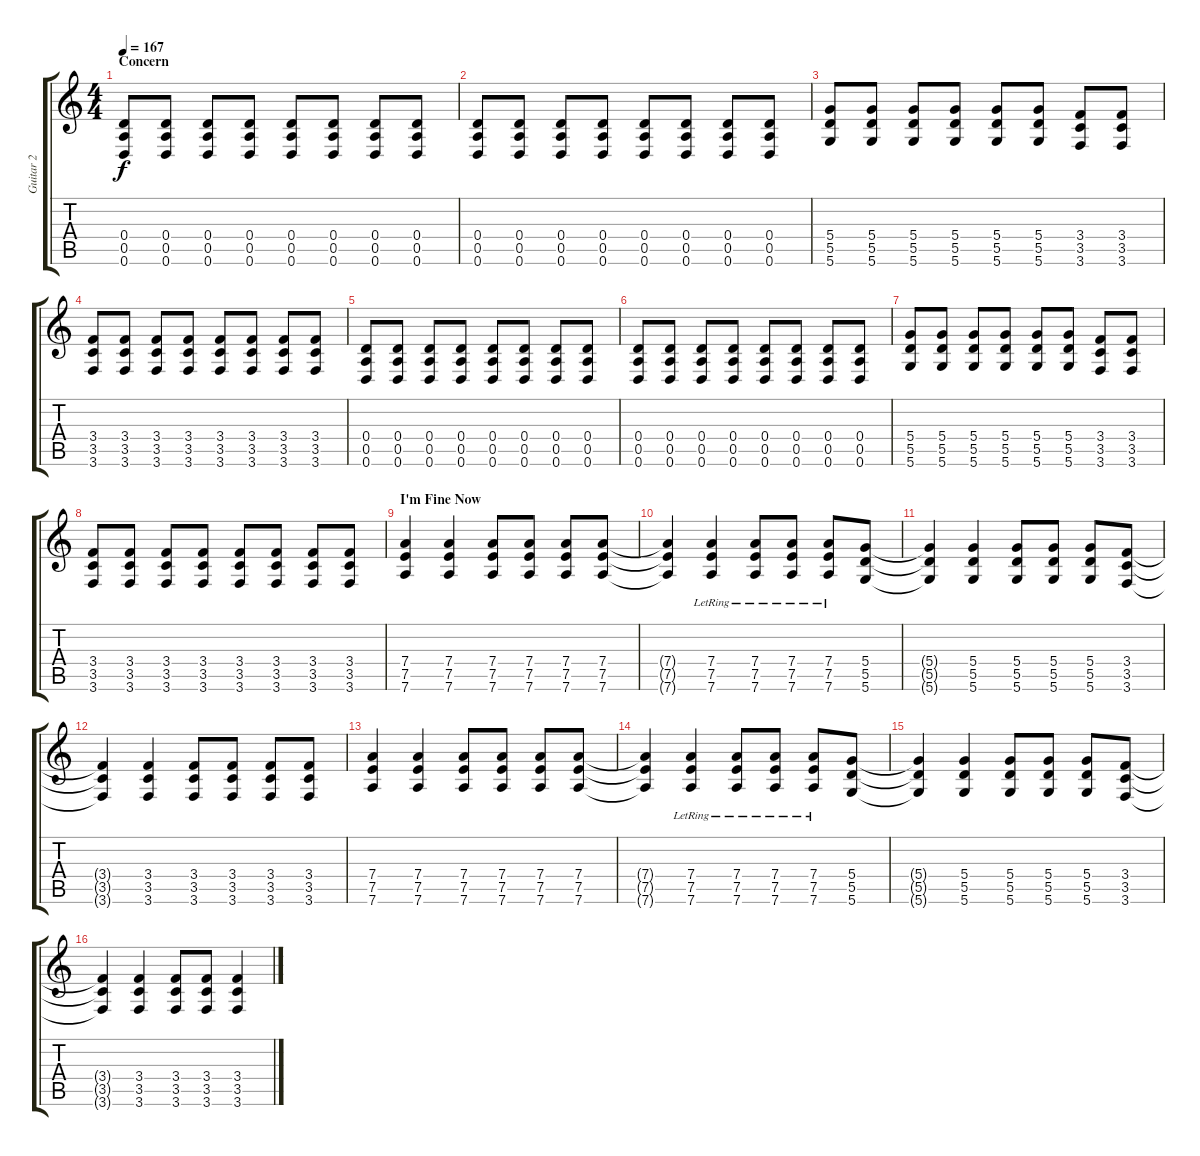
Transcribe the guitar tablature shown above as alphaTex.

\track ("Guitar 2" "Guitar 2") {instrument acousticguitarsteel}
\staff {score tabs}
\tuning (E4 B3 G3 D3 A2 D2) {hide}
\ts (4 4)
\section ("" "Concern")
\tempo 167
\clef g2
\ks c
(0.4 0.5 0.6).8{dy f volume 10 instrument distortionguitar} (0.4 0.5 0.6).8 (0.4 0.5 0.6).8 (0.4 0.5 0.6).8 (0.4 0.5 0.6).8 (0.4 0.5 0.6).8 (0.4 0.5 0.6).8 (0.4 0.5 0.6).8 |
(0.4 0.5 0.6).8 (0.4 0.5 0.6).8 (0.4 0.5 0.6).8 (0.4 0.5 0.6).8 (0.4 0.5 0.6).8 (0.4 0.5 0.6).8 (0.4 0.5 0.6).8 (0.4 0.5 0.6).8 |
(5.4 5.5 5.6).8 (5.4 5.5 5.6).8 (5.4 5.5 5.6).8 (5.4 5.5 5.6).8 (5.4 5.5 5.6).8 (5.4 5.5 5.6).8 (3.4 3.5 3.6).8 (3.4 3.5 3.6).8 |
(3.4 3.5 3.6).8 (3.4 3.5 3.6).8 (3.4 3.5 3.6).8 (3.4 3.5 3.6).8 (3.4 3.5 3.6).8 (3.4 3.5 3.6).8 (3.4 3.5 3.6).8 (3.4 3.5 3.6).8 |
(0.4 0.5 0.6).8 (0.4 0.5 0.6).8 (0.4 0.5 0.6).8 (0.4 0.5 0.6).8 (0.4 0.5 0.6).8 (0.4 0.5 0.6).8 (0.4 0.5 0.6).8 (0.4 0.5 0.6).8 |
(0.4 0.5 0.6).8 (0.4 0.5 0.6).8 (0.4 0.5 0.6).8 (0.4 0.5 0.6).8 (0.4 0.5 0.6).8 (0.4 0.5 0.6).8 (0.4 0.5 0.6).8 (0.4 0.5 0.6).8 |
(5.4 5.5 5.6).8 (5.4 5.5 5.6).8 (5.4 5.5 5.6).8 (5.4 5.5 5.6).8 (5.4 5.5 5.6).8 (5.4 5.5 5.6).8 (3.4 3.5 3.6).8 (3.4 3.5 3.6).8 |
(3.4 3.5 3.6).8 (3.4 3.5 3.6).8 (3.4 3.5 3.6).8 (3.4 3.5 3.6).8 (3.4 3.5 3.6).8 (3.4 3.5 3.6).8 (3.4 3.5 3.6).8 (3.4 3.5 3.6).8 |
\section ("" "I'm Fine Now")
(7.4 7.5 7.6).4{volume 11 instrument distortionguitar} (7.4 7.5 7.6).4 (7.4 7.5 7.6).8 (7.4 7.5 7.6).8 (7.4 7.5 7.6).8 (7.4 7.5 7.6).8 |
(7.4{t} 7.5{t} 7.6{t}).4 (7.4{lr} 7.5 7.6).4 (7.4{lr} 7.5 7.6).8 (7.4{lr} 7.5 7.6).8 (7.4{lr} 7.5 7.6).8 (5.4 5.5 5.6).8 |
(5.4{t} 5.5{t} 5.6{t}).4 (5.4 5.5 5.6).4 (5.4 5.5 5.6).8 (5.4 5.5 5.6).8 (5.4 5.5 5.6).8 (3.4 3.5 3.6).8 |
(3.4{t} 3.5{t} 3.6{t}).4 (3.4 3.5 3.6).4 (3.4 3.5 3.6).8 (3.4 3.5 3.6).8 (3.4 3.5 3.6).8 (3.4 3.5 3.6).8 |
(7.4 7.5 7.6).4 (7.4 7.5 7.6).4 (7.4 7.5 7.6).8 (7.4 7.5 7.6).8 (7.4 7.5 7.6).8 (7.4 7.5 7.6).8 |
(7.4{t} 7.5{t} 7.6{t}).4 (7.4{lr} 7.5 7.6).4 (7.4{lr} 7.5 7.6).8 (7.4{lr} 7.5 7.6).8 (7.4{lr} 7.5 7.6).8 (5.4 5.5 5.6).8 |
(5.4{t} 5.5{t} 5.6{t}).4 (5.4 5.5 5.6).4 (5.4 5.5 5.6).8 (5.4 5.5 5.6).8 (5.4 5.5 5.6).8 (3.4 3.5 3.6).8 |
(3.4{t} 3.5{t} 3.6{t}).4 (3.4 3.5 3.6).4 (3.4 3.5 3.6).8 (3.4 3.5 3.6).8 (3.4 3.5 3.6).4
